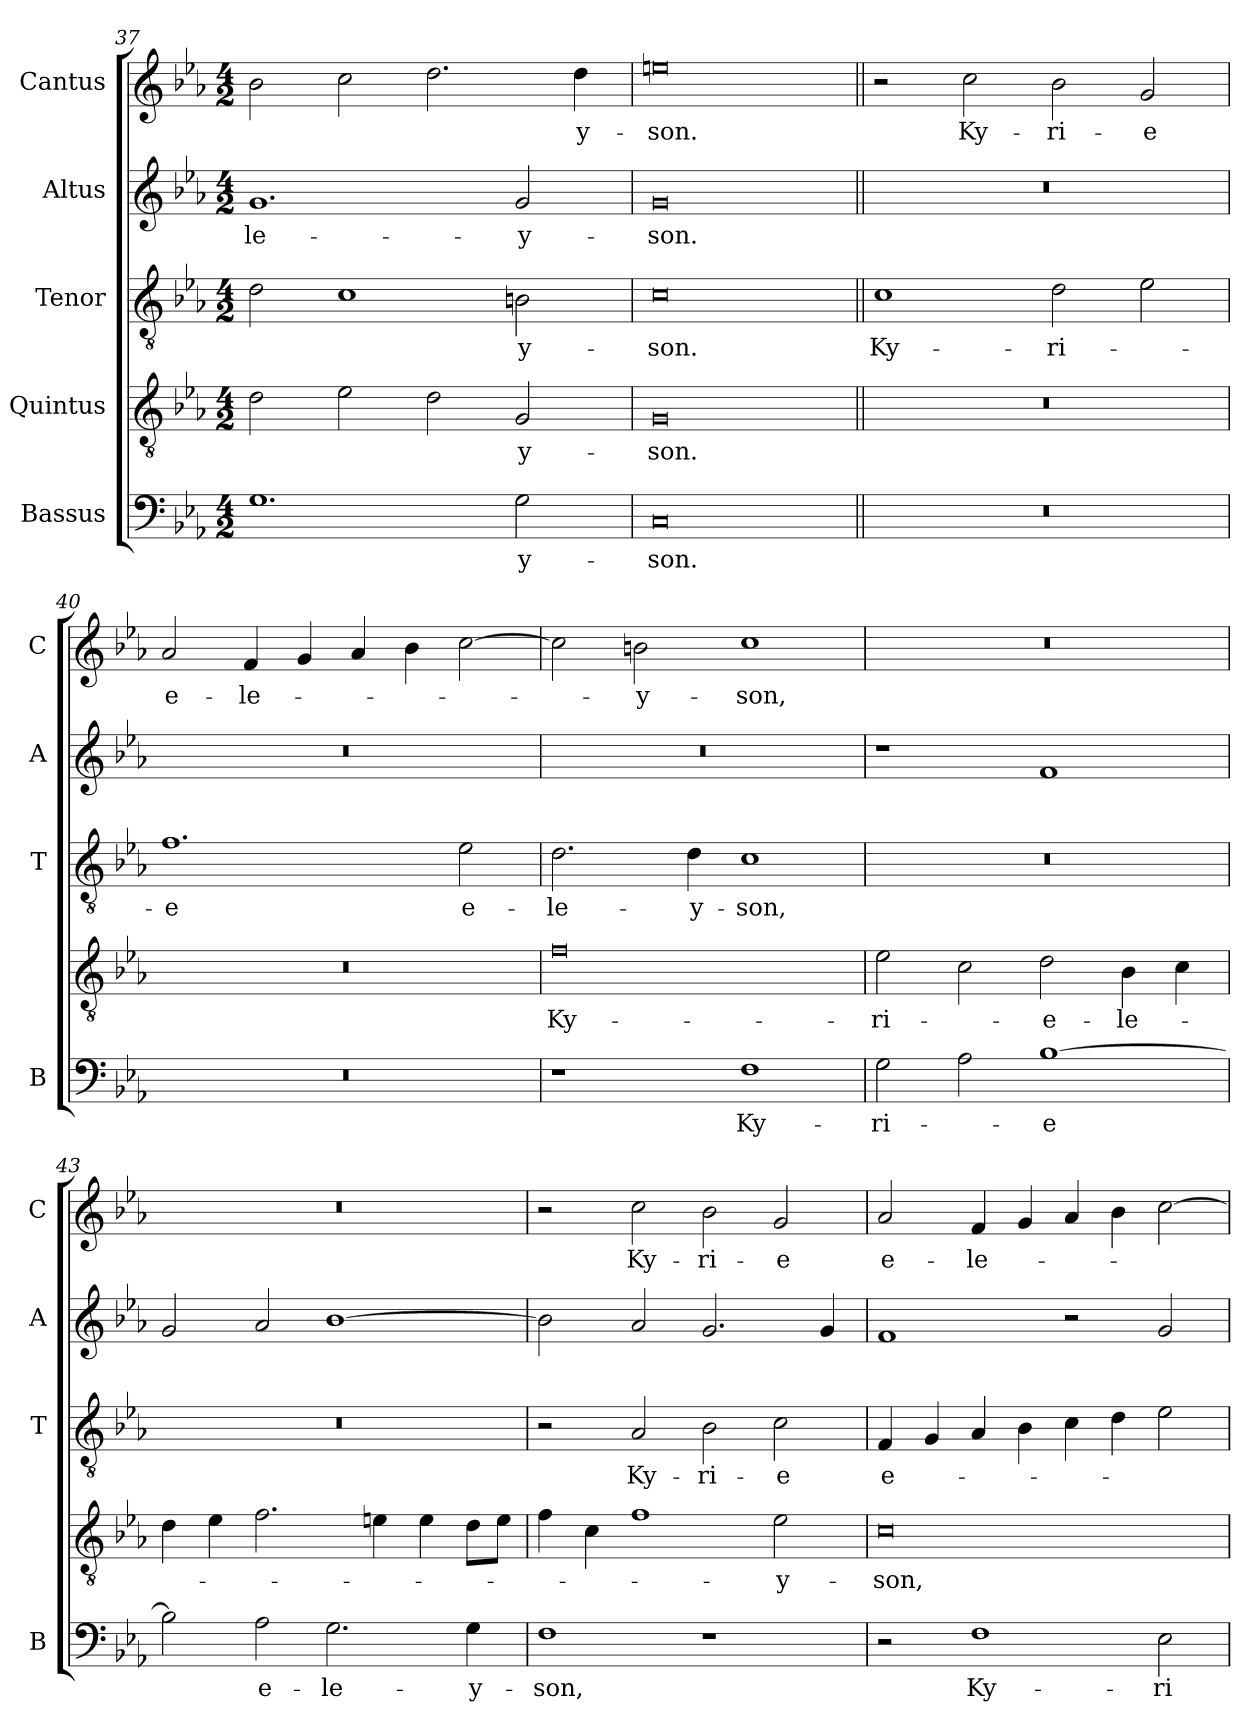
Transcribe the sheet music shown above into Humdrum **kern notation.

**kern	**text	**kern	**text	**kern	**text	**kern	**text	**kern	**text
*part5	*part5	*part4	*part4	*part3	*part3	*part2	*part2	*part1	*part1
*staff5	*staff5	*staff4	*staff4	*staff3	*staff3	*staff2	*staff2	*staff1	*staff1
*I"Bassus	*	*I"Quintus	*	*I"Tenor	*	*I"Altus	*	*I"Cantus	*
*I'B	*	*	*	*I'T	*	*I'A	*	*I'C	*
*clefF4	*	*clefGv2	*	*clefGv2	*	*clefG2	*	*clefG2	*
*k[b-e-a-]	*	*k[b-e-a-]	*	*k[b-e-a-]	*	*k[b-e-a-]	*	*k[b-e-a-]	*
*E-:	*	*E-:	*	*E-:	*	*E-:	*	*E-:	*
*M4/2	*	*M4/2	*	*M4/2	*	*M4/2	*	*M4/2	*
=37	=37	=37	=37	=37	=37	=37	=37	=37	=37
!	!	!	!	!	!	!	!LO:LY:b	!	!
1.G	.	2d\	.	2d\	.	1.g	-le-	2b-\	.
.	.	2e-\	.	1c	.	.	.	2cc\	.
.	.	2d\	.	.	.	.	.	2.dd\	.
!	!LO:LY:b	!	!LO:LY:b	!	!LO:LY:b	!	!LO:LY:b	!	!
2G\	-y-	2G/	-y-	2Bn\	-y-	2g/	-y-	.	.
!	!	!	!	!	!	!	!	!	!LO:LY:b
.	.	.	.	.	.	.	.	4dd\	-y-
=38	=38	=38	=38	=38	=38	=38	=38	=38	=38
!	!LO:LY:b	!	!LO:LY:b	!	!LO:LY:b	!	!LO:LY:b	!	!LO:LY:b
0C	-son.	0G	-son.	0c	-son.	0g	-son.	0een	-son.
=39||	=39||	=39||	=39||	=39||	=39||	=39||	=39||	=39||	=39||
!	!	!	!	!	!LO:LY:b	!	!	!	!
0r	.	0r	.	1c	Ky-	0r	.	2r	.
!	!	!	!	!	!	!	!	!	!LO:LY:b
.	.	.	.	.	.	.	.	2cc\	Ky-
!	!	!	!	!	!LO:LY:b	!	!	!	!LO:LY:b
.	.	.	.	2d\	-ri-	.	.	2b-\	-ri-
!	!	!	!	!	!	!	!	!	!LO:LY:b
.	.	.	.	2e-\	.	.	.	2g/	-e
!!LO:LB:g=z
=40	=40	=40	=40	=40	=40	=40	=40	=40	=40
!	!	!	!	!	!LO:LY:b	!	!	!	!LO:LY:b
0r	.	0r	.	1.f	-e	0r	.	2a-/	e-
!	!	!	!	!	!	!	!	!	!LO:LY:b
.	.	.	.	.	.	.	.	4f/	-le-
.	.	.	.	.	.	.	.	4g/	.
.	.	.	.	.	.	.	.	4a-/	.
.	.	.	.	.	.	.	.	4b-\	.
!	!	!	!	!	!LO:LY:b	!	!	!	!
.	.	.	.	2e-\	e-	.	.	[2cc\	.
=41	=41	=41	=41	=41	=41	=41	=41	=41	=41
!	!	!	!LO:LY:b	!	!LO:LY:b	!	!	!	!
1r	.	0f	Ky-	2.d\	-le-	0r	.	2cc\]	.
!	!	!	!	!	!	!	!	!	!LO:LY:b
.	.	.	.	.	.	.	.	2bn\	-y-
!	!	!	!	!	!LO:LY:b	!	!	!	!
.	.	.	.	4d\	-y-	.	.	.	.
!	!LO:LY:b	!	!	!	!LO:LY:b	!	!	!	!LO:LY:b
1F	Ky-	.	.	1c	-son,	.	.	1cc	-son,
=42	=42	=42	=42	=42	=42	=42	=42	=42	=42
!	!LO:LY:b	!	!LO:LY:b	!	!	!	!	!	!
2G\	-ri-	2e-\	-ri-	0r	.	1r	.	0r	.
2A-\	.	2c\	.	.	.	.	.	.	.
!	!LO:LY:b	!	!LO:LY:b	!	!	!	!	!	!
[1B-	-e	2d\	-e-	.	.	1f	.	.	.
!	!	!	!LO:LY:b	!	!	!	!	!	!
.	.	4B-\	-le-	.	.	.	.	.	.
.	.	4c\	.	.	.	.	.	.	.
=43	=43	=43	=43	=43	=43	=43	=43	=43	=43
2B-\]	.	4d\	.	0r	.	2g/	.	0r	.
.	.	4e-\	.	.	.	.	.	.	.
!	!LO:LY:b	!	!	!	!	!	!	!	!
2A-\	e-	2.f\	.	.	.	2a-/	.	.	.
!	!LO:LY:b	!	!	!	!	!	!	!	!
2.G\	-le-	.	.	.	.	[1b-	.	.	.
.	.	4en\	.	.	.	.	.	.	.
.	.	4e\	.	.	.	.	.	.	.
!	!LO:LY:b	!	!	!	!	!	!	!	!
4G\	-y-	8d\L	.	.	.	.	.	.	.
.	.	8e\J	.	.	.	.	.	.	.
!!LO:LB:g=z
=44	=44	=44	=44	=44	=44	=44	=44	=44	=44
!	!LO:LY:b	!	!	!	!	!	!	!	!
1F	-son,	4f\	.	2r	.	2b-\]	.	2r	.
.	.	4c\	.	.	.	.	.	.	.
!	!	!	!	!	!LO:LY:b	!	!	!	!LO:LY:b
.	.	1f	.	2A-/	Ky-	2a-/	.	2cc\	Ky-
!	!	!	!	!	!LO:LY:b	!	!	!	!LO:LY:b
1r	.	.	.	2B-\	-ri-	2.g/	.	2b-\	-ri-
!	!	!	!LO:LY:b	!	!LO:LY:b	!	!	!	!LO:LY:b
.	.	2e-\	-y-	2c\	-e	.	.	2g/	-e
.	.	.	.	.	.	4g/	.	.	.
=45	=45	=45	=45	=45	=45	=45	=45	=45	=45
!	!	!	!LO:LY:b	!	!LO:LY:b	!	!	!	!LO:LY:b
2r	.	0c	-son,	4F/	e-	1f	.	2a-/	e-
.	.	.	.	4G/	.	.	.	.	.
!	!LO:LY:b	!	!	!	!	!	!	!	!LO:LY:b
1F	Ky-	.	.	4A-/	.	.	.	4f/	-le-
.	.	.	.	4B-\	.	.	.	4g/	.
.	.	.	.	4c\	.	2r	.	4a-/	.
.	.	.	.	4d\	.	.	.	4b-\	.
!	!LO:LY:b	!	!	!	!	!	!	!	!
2E-\	-ri-	.	.	2e-\	.	2g/	.	[2cc\	.
=	=	=	=	=	=	=	=	=	=
*-	*-	*-	*-	*-	*-	*-	*-	*-	*-
